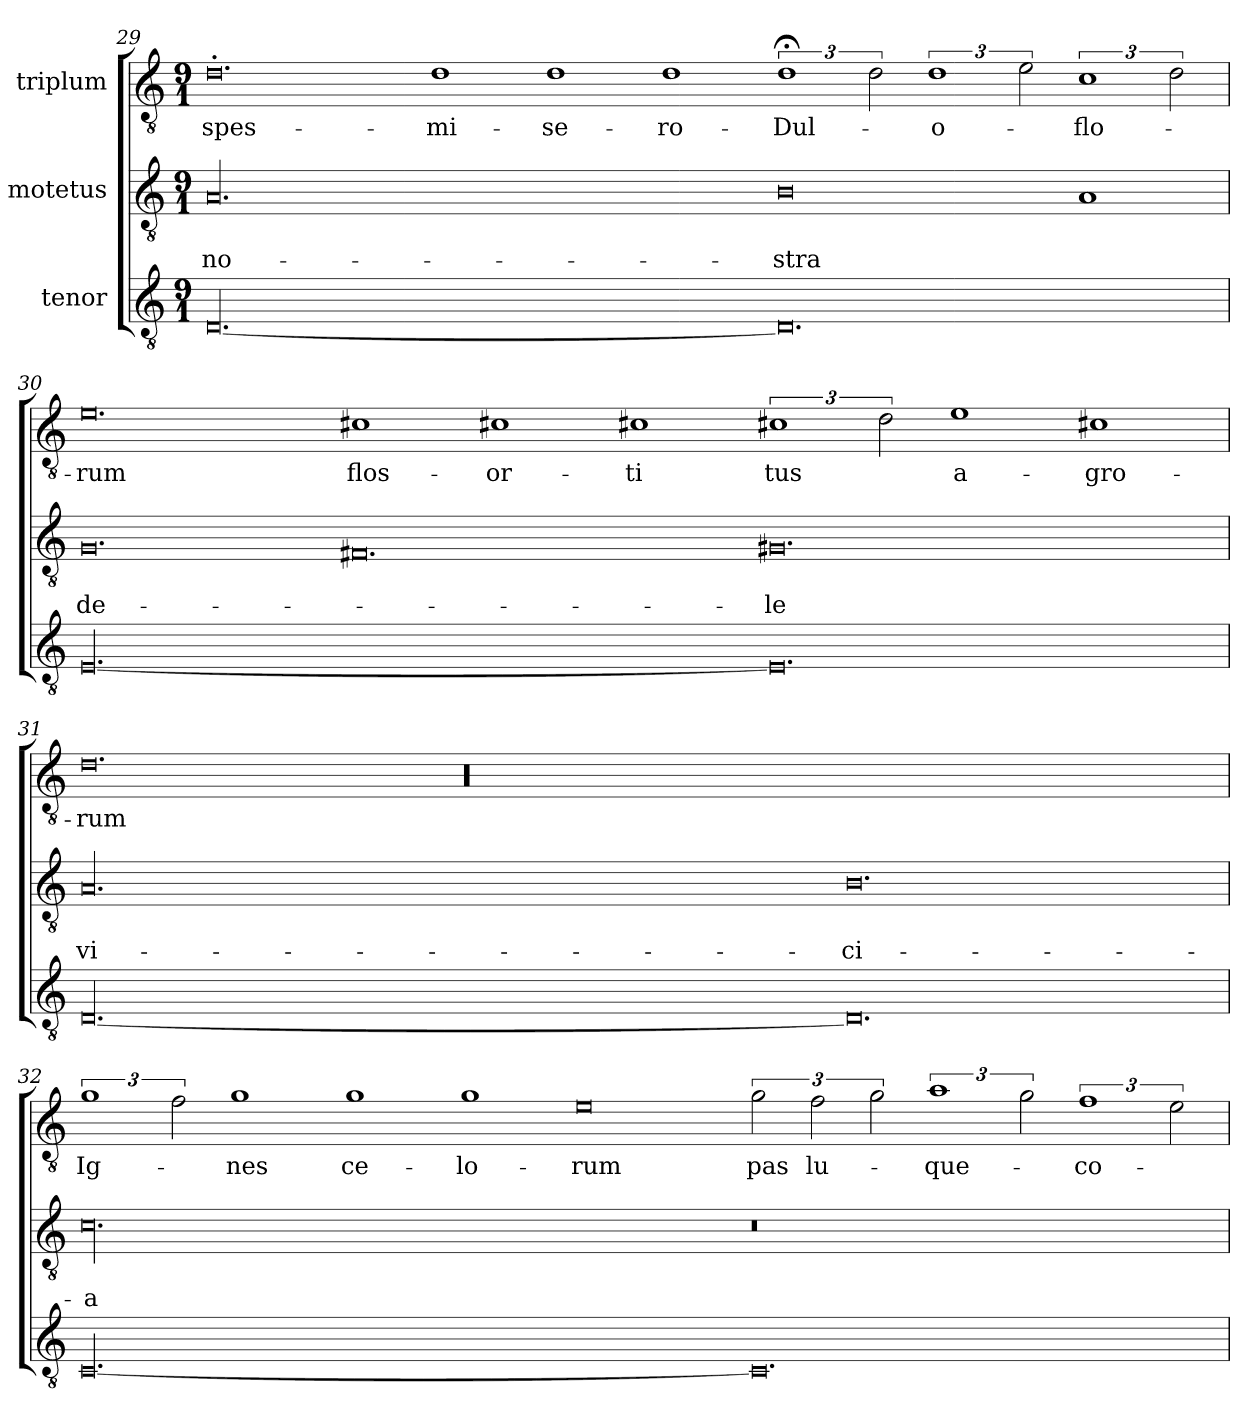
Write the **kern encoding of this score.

**kern	**kern	**text	**text	**kern	**text
*part3	*part2	*part2	*part2	*part1	*part1
*staff3	*staff2	*staff2	*staff2	*staff1	*staff1
*I"tenor	*I"motetus	*	*	*I"triplum	*
*clefGv2	*clefGv2	*	*	*clefGv2	*
*k[]	*k[]	*	*	*k[]	*
*C:	*C:	*	*	*C:	*
*M9/1	*M9/1	*	*	*M9/1	*
=29	=29	=29	=29	=29	=29
[00.D/	00.A/	.	no-	0.d'\	spes-
.	.	.	.	1d\	mi-
.	.	.	.	1d\	-se-
.	.	.	.	1d\	-ro-
0.D/]	0B\	.	-stra	3%2d;<\	Dul-
.	.	.	.	3d\	.
.	.	.	.	3%2d\	o-
.	.	.	.	3e\	.
.	1A/	.	.	3%2c\	flo-
.	.	.	.	3d\	.
=30	=30	=30	=30	=30	=30
[00.E/	0.G/	.	de-	0.e\	-rum
.	0.F#X/	.	.	1c#X\	flos-
.	.	.	.	1c#X\	or-
.	.	.	.	1c#X\	-ti
0.E/]	0.G#X/	.	-le	3%2c#X\	-tus
.	.	.	.	3d\	.
.	.	.	.	1e\	a-
.	.	.	.	1c#X\	-gro-
=31	=31	=31	=31	=31	=31
[00.D/	00.A/	.	vi-	0.d\	-rum
.	.	.	.	00.r	.
0.D/]	0.B\	.	-ci-	.	.
=32	=32	=32	=32	=32	=32
[00.C/	00.c\	.	-a	3%2g\	Ig-
.	.	.	.	3f\	.
.	.	.	.	1g\	-nes
.	.	.	.	1g\	ce-
.	.	.	.	1g\	-lo-
.	.	.	.	0e\	-rum
0.C/]	0.r	.	.	3g\	-pas
.	.	.	.	3f\	lu-
.	.	.	.	3g\	.
.	.	.	.	3%2a\	que-
.	.	.	.	3g\	.
.	.	.	.	3%2f\	-co-
.	.	.	.	3e\	.
=	=	=	=	=	=
*-	*-	*-	*-	*-	*-
